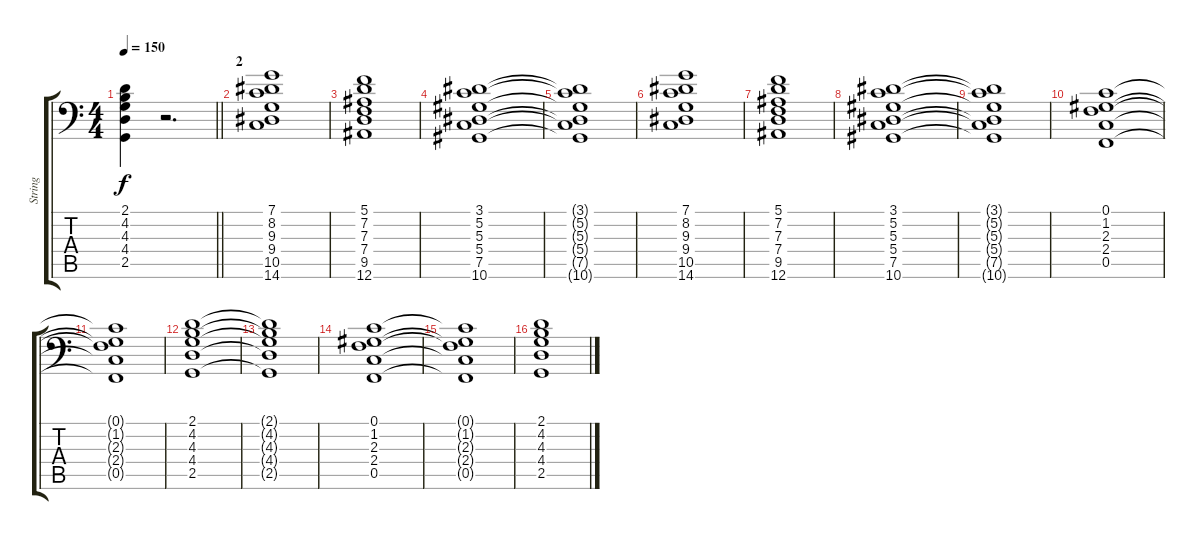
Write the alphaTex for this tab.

\track ("String" "String") {instrument stringensemble1}
\staff {score tabs}
\tuning (C4 G3 Eb3 Bb2 F2 Bb1) {hide}
\ts (4 4)
\tempo 150
\clef f4
\barLineRight lightlight
\ks c
(2.1{t} 4.2{t} 4.3{t} 4.4{t} 2.5{t}).4{dy f} r.2{d} |
\section ("" "2")
(7.1 8.2 9.3 9.4 10.5 14.6).1 |
(5.1 7.2 7.3 7.4 9.5 12.6).1 |
(3.1 5.2 5.3 5.4 7.5 10.6).1 |
(3.1{t} 5.2{t} 5.3{t} 5.4{t} 7.5{t} 10.6{t}).1 |
(7.1 8.2 9.3 9.4 10.5 14.6).1 |
(5.1 7.2 7.3 7.4 9.5 12.6).1 |
(3.1 5.2 5.3 5.4 7.5 10.6).1 |
(3.1{t} 5.2{t} 5.3{t} 5.4{t} 7.5{t} 10.6{t}).1 |
(0.1 1.2 2.3 2.4 0.5).1 |
(0.1{t} 1.2{t} 2.3{t} 2.4{t} 0.5{t}).1 |
(2.1 4.2 4.3 4.4 2.5).1 |
(2.1{t} 4.2{t} 4.3{t} 4.4{t} 2.5{t}).1 |
(0.1 1.2 2.3 2.4 0.5).1 |
(0.1{t} 1.2{t} 2.3{t} 2.4{t} 0.5{t}).1 |
(2.1 4.2 4.3 4.4 2.5).1
